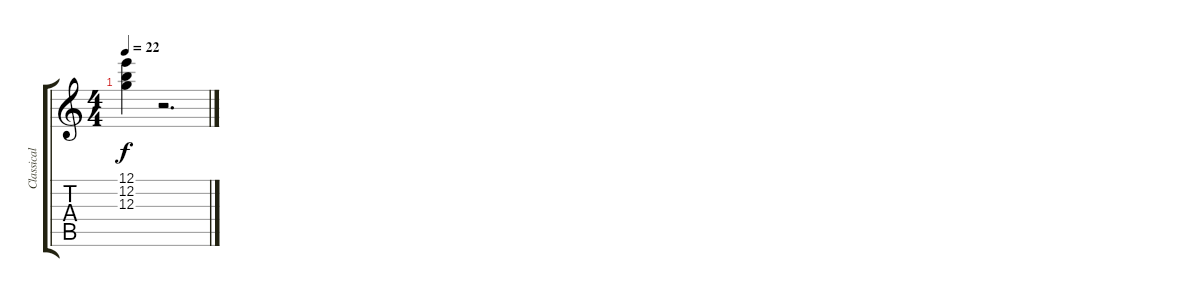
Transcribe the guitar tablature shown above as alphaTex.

\track ("Classical guitar" "Classical ") {instrument acousticguitarnylon}
\staff {score tabs}
\tuning (E4 B3 G3 D3 A2 E2) {hide}
\ts (4 4)
\tempo 22
\clef g2
\ks c
(12.1{t} 12.2{t} 12.3{t}).4{dy f} r.2{d}
